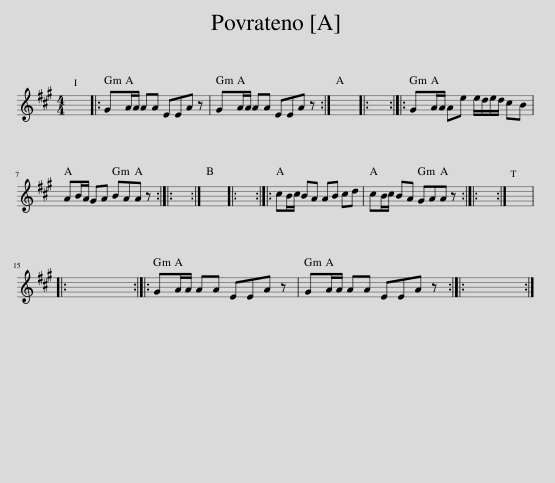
X:1
L:1/8
M:4/4
I:linebreak $
K:A
V:1 treble
V:1
 x8 |: GA/A/ AA EEA z | GA/A/ AA EEA z :| x8 |: x8 :: %5
 GA/A/ Ae e/d/e/d/ cB |$ AB/A/ GA BAA z :: x8 :| x8 |: x8 :: %10
 cB/c/ BA AB cd | cB/c/ BA GAA z :: x8 :| x8 |:$ x8 :: %15
 GA/A/ AA EEA z | GA/A/ AA EEA z :: x8 :| %18
